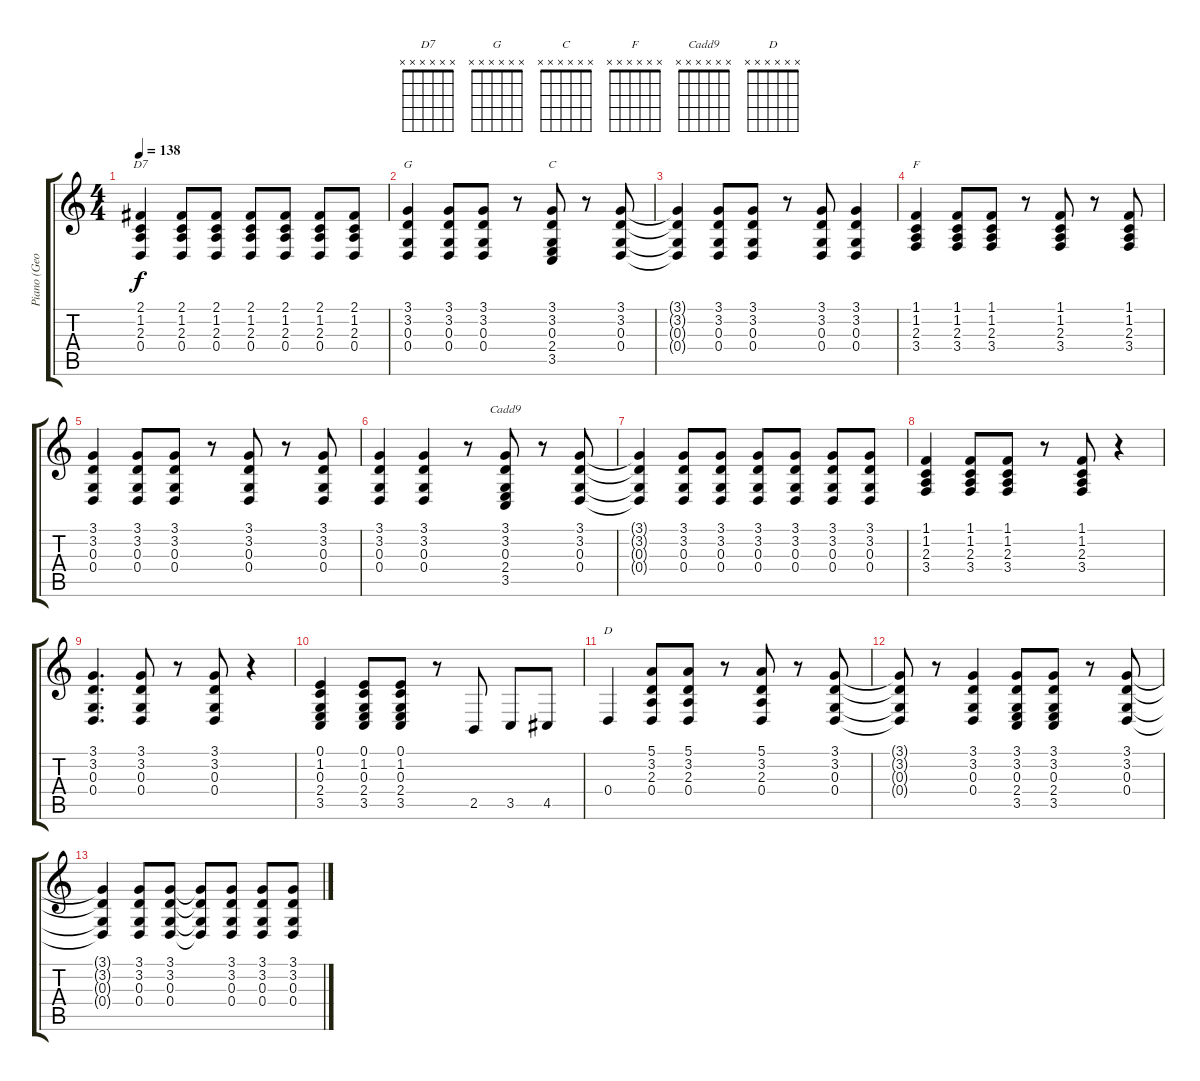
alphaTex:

\track ("Piano (George Martin)" "Piano (Geo") {instrument acousticgrandpiano}
\staff {score tabs}
\tuning (E4 B3 G3 D3 A2 E2) {hide}
\chord ("D7" x x x x x x)
\chord ("G" x x x x x x)
\chord ("C" x x x x x x)
\chord ("F" x x x x x x)
\chord ("Cadd9" x x x x x x)
\chord ("D" x x x x x x)
\ts (4 4)
\tempo 138
\clef g2
\ks c
(2.1 1.2 2.3 0.4).4{ch "D7" dy f} (2.1 1.2 2.3 0.4).8 (2.1 1.2 2.3 0.4).8 (2.1 1.2 2.3 0.4).8 (2.1 1.2 2.3 0.4).8 (2.1 1.2 2.3 0.4).8 (2.1 1.2 2.3 0.4).8 |
(3.1 3.2 0.3 0.4).4{ch "G"} (3.1 3.2 0.3 0.4).8 (3.1 3.2 0.3 0.4).8 r.8 (3.1 3.2 0.3 2.4 3.5).8{ch "C"} r.8 (3.1 3.2 0.3 0.4).8 |
(3.1{t} 3.2{t} 0.3{t} 0.4{t}).4 (3.1 3.2 0.3 0.4).8 (3.1 3.2 0.3 0.4).8 r.8 (3.1 3.2 0.3 0.4).8 (3.1 3.2 0.3 0.4).4 |
(1.1 1.2 2.3 3.4).4{ch "F"} (1.1 1.2 2.3 3.4).8 (1.1 1.2 2.3 3.4).8 r.8 (1.1 1.2 2.3 3.4).8 r.8 (1.1 1.2 2.3 3.4).8 |
(3.1 3.2 0.3 0.4).4 (3.1 3.2 0.3 0.4).8 (3.1 3.2 0.3 0.4).8 r.8 (3.1 3.2 0.3 0.4).8 r.8 (3.1 3.2 0.3 0.4).8 |
(3.1 3.2 0.3 0.4).4 (3.1 3.2 0.3 0.4).4 r.8 (3.1 3.2 0.3 2.4 3.5).8{ch "Cadd9"} r.8 (3.1 3.2 0.3 0.4).8 |
(3.1{t} 3.2{t} 0.3{t} 0.4{t}).4 (3.1 3.2 0.3 0.4).8 (3.1 3.2 0.3 0.4).8 (3.1 3.2 0.3 0.4).8 (3.1 3.2 0.3 0.4).8 (3.1 3.2 0.3 0.4).8 (3.1 3.2 0.3 0.4).8 |
(1.1 1.2 2.3 3.4).4 (1.1 1.2 2.3 3.4).8 (1.1 1.2 2.3 3.4).8 r.8 (1.1 1.2 2.3 3.4).8 r.4 |
(3.1 3.2 0.3 0.4).4{d} (3.1 3.2 0.3 0.4).8 r.8 (3.1 3.2 0.3 0.4).8 r.4 |
(0.1 1.2 0.3 2.4 3.5).4 (0.1 1.2 0.3 2.4 3.5).8 (0.1 1.2 0.3 2.4 3.5).8 r.8 2.5.8 3.5.8 4.5.8 |
0.4.4{ch "D"} (5.1 3.2 2.3 0.4).8 (5.1 3.2 2.3 0.4).8 r.8 (5.1 3.2 2.3 0.4).8 r.8 (3.1 3.2 0.3 0.4).8 |
(3.1{t} 3.2{t} 0.3{t} 0.4{t}).8 r.8 (3.1 3.2 0.3 0.4).4 (3.1 3.2 0.3 2.4 3.5).8 (3.1 3.2 0.3 2.4 3.5).8 r.8 (3.1 3.2 0.3 0.4).8 |
(3.1{t} 3.2{t} 0.3{t} 0.4{t}).4 (3.1 3.2 0.3 0.4).8 (3.1 3.2 0.3 0.4).8 (3.1{t} 3.2{t} 0.3{t} 0.4{t}).8 (3.1 3.2 0.3 0.4).8 (3.1 3.2 0.3 0.4).8 (3.1 3.2 0.3 0.4).8
